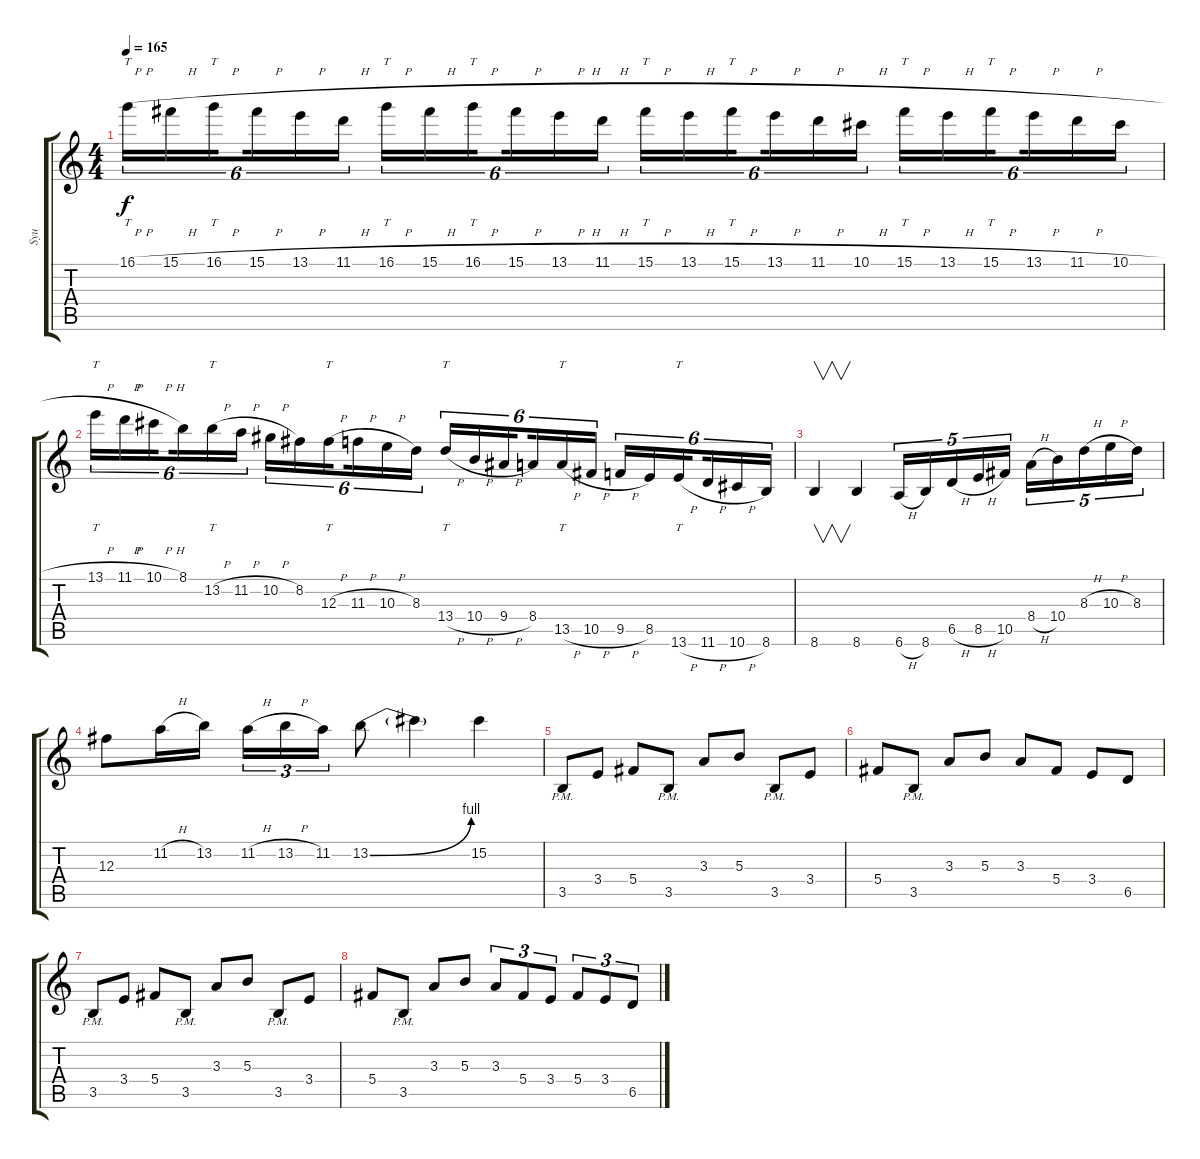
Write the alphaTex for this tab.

\track ("Syu" "Syu") {instrument distortionguitar}
\staff {score tabs}
\tuning (Eb4 Bb3 Gb3 Db3 Ab2 Eb2) {hide}
\ts (4 4)
\tempo 165
\clef g2
\ks c
16.1{h}.16{tt tu (6 4) dy f} 15.1{h}.16{tu (6 4)} 16.1{h}.16{tt tu (6 4) beam splitsecondary} 15.1{h}.16{tu (6 4)} 13.1{h}.16{tu (6 4)} 11.1{h}.16{tu (6 4)} 16.1{h}.16{tt tu (6 4)} 15.1{h}.16{tu (6 4)} 16.1{h}.16{tt tu (6 4) beam splitsecondary} 15.1{h}.16{tu (6 4)} 13.1{h}.16{tu (6 4)} 11.1{h}.16{tu (6 4)} 15.1{h}.16{tt tu (6 4)} 13.1{h}.16{tu (6 4)} 15.1{h}.16{tt tu (6 4) beam splitsecondary} 13.1{h}.16{tu (6 4)} 11.1{h}.16{tu (6 4)} 10.1{h}.16{tu (6 4)} 15.1{h}.16{tt tu (6 4)} 13.1{h}.16{tu (6 4)} 15.1{h}.16{tt tu (6 4) beam splitsecondary} 13.1{h}.16{tu (6 4)} 11.1{h}.16{tu (6 4)} 10.1{h}.16{tu (6 4)} |
13.1{h}.16{tt tu (6 4)} 11.1{h}.16{tu (6 4)} 10.1{h}.16{tu (6 4) beam splitsecondary} 8.1.16{tu (6 4)} 13.2{h}.16{tt tu (6 4)} 11.2{h}.16{tu (6 4)} 10.2{h}.16{tu (6 4)} 8.2.16{tu (6 4)} 12.3{h}.16{tt tu (6 4) beam splitsecondary} 11.3{h}.16{tu (6 4)} 10.3{h}.16{tu (6 4)} 8.3.16{tu (6 4)} 13.4{h}.16{tt tu (6 4)} 10.4{h}.16{tu (6 4)} 9.4{h}.16{tu (6 4) beam splitsecondary} 8.4.16{tu (6 4)} 13.5{h}.16{tt tu (6 4)} 10.5{h}.16{tu (6 4)} 9.5{h}.16{tu (6 4)} 8.5.16{tu (6 4)} 13.6{h}.16{tt tu (6 4) beam splitsecondary} 11.6{h}.16{tu (6 4)} 10.6{h}.16{tu (6 4)} 8.6.16{tu (6 4)} |
8.6.4{v} 8.6.4 6.6{h}.16{tu (5 4)} 8.6.16{tu (5 4)} 6.5{h}.16{tu (5 4)} 8.5{h}.16{tu (5 4)} 10.5.16{tu (5 4)} 8.4{h}.16{tu (5 4)} 10.4.16{tu (5 4)} 8.3{h}.16{tu (5 4)} 10.3{h}.16{tu (5 4)} 8.3.16{tu (5 4)} |
12.3.8 11.2{h}.16 13.2.16 11.2{h}.16{tu (3 2)} 13.2{h}.16{tu (3 2)} 11.2.16{tu (3 2)} 13.2{be (bend 0 0 60 4)}.8 13.2{t}.4 15.2.4 |
3.5{pm}.8 3.4.8 5.4.8 3.5{pm}.8 3.3.8 5.3.8 3.5{pm}.8 3.4.8 |
5.4.8 3.5{pm}.8 3.3.8 5.3.8 3.3.8 5.4.8 3.4.8 6.5.8 |
3.5{pm}.8 3.4.8 5.4.8 3.5{pm}.8 3.3.8 5.3.8 3.5{pm}.8 3.4.8 |
5.4.8 3.5{pm}.8 3.3.8 5.3.8 3.3.8{tu (3 2)} 5.4.8{tu (3 2)} 3.4.8{tu (3 2)} 5.4.8{tu (3 2)} 3.4.8{tu (3 2)} 6.5.8{tu (3 2)}
